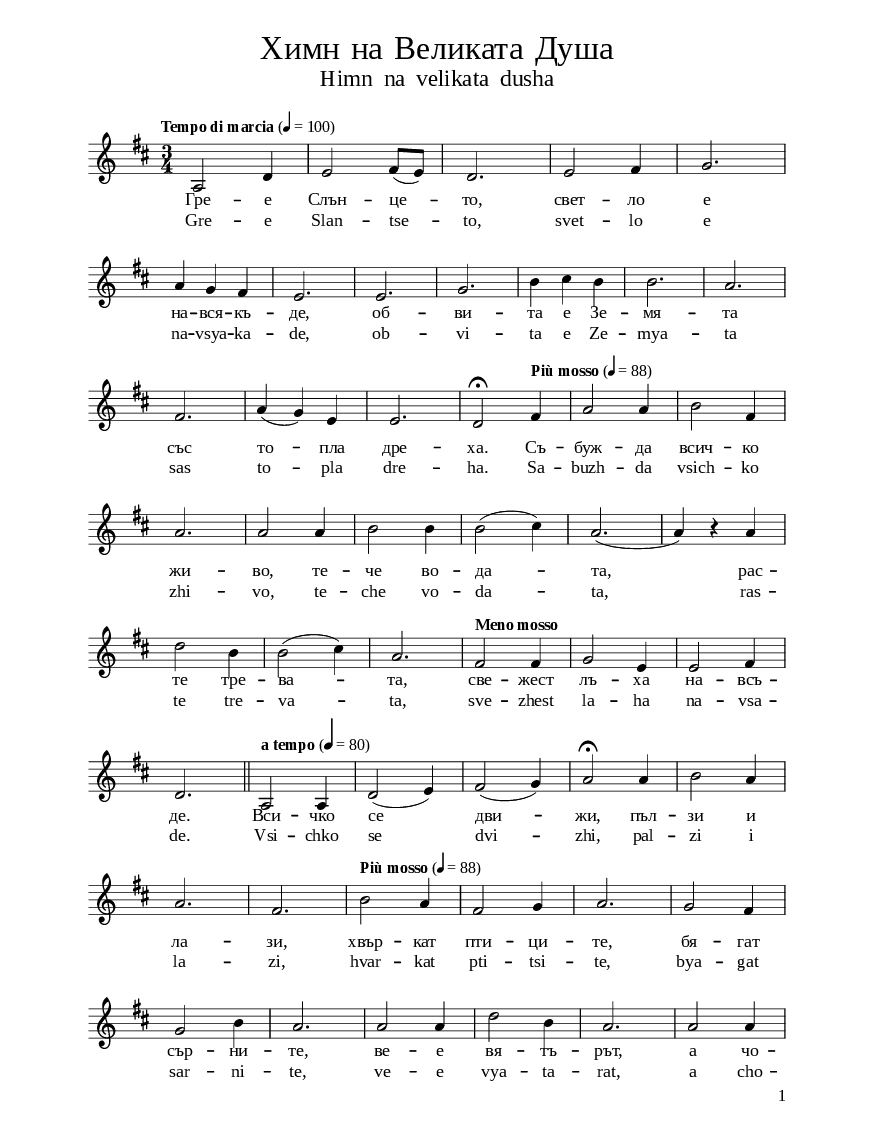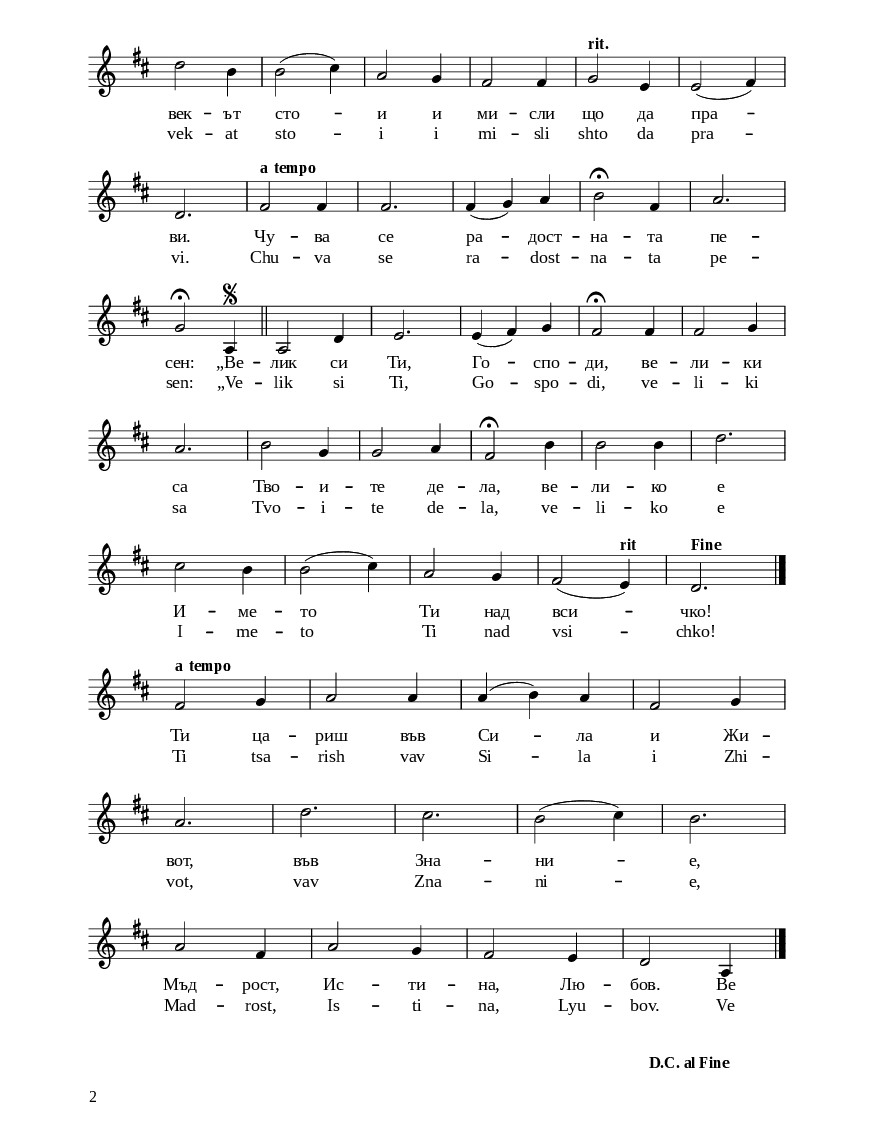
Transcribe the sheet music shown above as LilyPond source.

\version "2.20.0"

\paper {
  #(set-paper-size "a5")
}

\bookpart {
  \paper {
    print-all-headers = ##t
    print-page-number = ##t
    print-first-page-number = ##t

    % put page numbers on the bottom
    oddHeaderMarkup = \markup ""
    evenHeaderMarkup = \markup ""
    oddFooterMarkup = \markup
    \fill-line {
      ""
      \on-the-fly #print-page-number-check-first \fromproperty #'page:page-number-string
    }
    evenFooterMarkup = \markup
    \fill-line {
      \on-the-fly #print-page-number-check-first \fromproperty #'page:page-number-string
      ""
    }

    left-margin = 1.5\cm
    right-margin = 1.5\cm
    top-margin = 1.6\cm
    bottom-margin = 1.2\cm
    ragged-bottom = ##t % do not spread the staves to fill the whole vertical space

    % change lyrics and titles font (affects notes also)
    fonts =
    #(make-pango-font-tree
      "Times New Roman"
      "DejaVu Sans"
      "DejaVu Sans Mono"
      (/ (* staff-height pt) 3.6))

    % change distance between staves
    system-system-spacing =
    #'((basic-distance . 12)
       (minimum-distance . 6)
       (padding . 1)
       (stretchability . 12))
  }

  \header {
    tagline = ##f
  }

  \score{
    \layout {
      indent = 0.0\cm % remove first line indentation
      % ragged-last = ##t % do not spread last line to fill the whole space
      \context {
        \Score
        \omit BarNumber %remove bar numbers
      } % context

      \context {
        % change staff size
        \Staff
        fontSize = #+0 % affects notes size only
        \override StaffSymbol #'staff-space = #(magstep -3)
        \override StaffSymbol #'thickness = #0.5
        \override BarLine #'hair-thickness = #1
        %\override StaffSymbol #'ledger-line-thickness = #'(0 . 0)
      }

      \context {
        % adjust space between staff and lyrics and between the two lyric lines
        \Lyrics
        \override VerticalAxisGroup.nonstaff-relatedstaff-spacing = #'((basic-distance . 4.5))
        \override VerticalAxisGroup.nonstaff-nonstaff-spacing = #'((minimum-distance . 2))
      }
    } % layout

    \new Voice \absolute {

      \clef treble
      \key d \major
      \time 3/4
      \tempo \markup {
        % make tempo note smaller
        \concat {
          "Tempo di marcia " \normal-text { "(" }
          \teeny \general-align #Y #DOWN \note #"4" #0.8
          \normal-text { " = 100)" }
        }
      }
      \autoBeamOff
      a2 d'4 | e'2 fis'8 [ (e'8) ]| d'2. | e'2 fis'4 | g'2. | \break

      a'4 g'4 fis'4 | e'2. | e'2. | g'2. | b'4 cis''4 b'4 | b'2. | a'2. | \break

      fis'2. | a'4 (g'4) e'4 | e'2. | d'2 \fermata   \tempo \markup {
        % make tempo note smaller
        \concat {
          "Più mosso " \normal-text { "(" }
          \teeny \general-align #Y #DOWN \note #"4" #0.8
          \normal-text { " = 88)" }
        }
      }  fis'4  | a'2 a'4 | b'2 fis'4 | \break

      a'2. | a'2 a'4 | b'2 b'4 | b'2 ( cis''4 ) | a'2. ( | a'4 ) r4 a'4 | \break

      d''2 b'4 | b'2 ( cis''4 ) | a'2. |\tempo "Meno mosso" fis'2 fis'4  | g'2 e'4 | e'2 fis'4 | \break

      d'2.  \bar "||" \tempo "a tempo" 4=80 a2 a4 | d'2 ( e'4 ) | fis'2 ( g'4 ) | a'2 \fermata a'4 | b'2 a'4 | \break

      a'2. | fis'2. |\tempo \markup {
        % make tempo note smaller
        \concat {
          "Più mosso " \normal-text { "(" }
          \teeny \general-align #Y #DOWN \note #"4" #0.8
          \normal-text { " = 88)" }
        }
      } b'2 a'4 | fis'2 g'4 | a'2. | g'2 fis'4 | \break

      g'2 b'4 | a'2. | a'2 a'4 | d''2 b'4 | a'2. | a'2 a'4 | \break

      d''2 b'4 | b'2 ( cis''4 ) | a'2 g'4 |fis'2  fis'4 |
      g'2^\markup\normalsize\bold { "rit." }   e'4 | e'2 ( fis'4 ) | \break
      d'2. | fis'2^\markup{ \bold {a tempo} } fis'4 | fis'2. | fis'4 ( g'4 )  a'4 | b'2 \fermata fis'4 |a'2.   \break
      | % 61
      g'2 ^\fermata    a4^\segno \bar "||"
      a2  d'4 | % 63
      e'2. | % 64
      e'4 (  fis'4 )  g'4 | % 65
      fis'2 ^\fermata  fis'4 | % 66
      fis'2  g'4 \break | % 67
      a'2. | % 68
      b'2  g'4 | % 69
      g'2  a'4 |
      fis'2 ^\fermata  b'4 | % 71
      b'2  b'4 | % 72
      d''2. \break | % 73
      cis''2  b'4 | % 74
      b'2 (  cis''4 ) | % 75
      a'2  g'4 | % 76
      fis'2 (  e'4 ) ^\markup{ \bold {rit} } | % 77
      d'2.^\markup{ \bold {Fine} } \bar "|."
      \break | % 78
      fis'2 ^\markup{ \bold {a tempo} }  g'4 | % 79
      a'2  a'4 |
      a'4 (  b'4 )  a'4 | % 81
      fis'2  g'4 \break | % 82
      a'2. | % 83
      d''2. | % 84
      cis''2. | % 85
      b'2 (  cis''4 ) | % 86
      b'2. \break | % 87
      a'2  fis'4 | % 88
      a'2  g'4 | % 89
      fis'2  e'4 |
      d'2  a4 \bar "|."
    }

    \addlyrics {
      Гре -- е Слън -- це -- то, свет -- ло е

      на -- вся -- къ -- де,  об -- ви -- та е Зе -- мя -- та със то -- пла дре -- ха.

      Съ -- буж -- да всич  --  ко жи -- во,

      те -- че во -- да -- та, рас -- те тре -- ва -- та,

      све -- жест лъ -- ха на -- всъ -- де.

      Вси -- чко се дви -- жи, пъл -- зи и ла -- зи,

      хвър -- кат пти -- ци -- те, бя -- гат сър -- ни -- те,

      ве -- е вя -- тъ -- рът, а чо -- век -- ът сто -- и

      и ми -- сли що да пра -- ви.

      Чу -- ва се ра -- дост -- на -- та пе -- сен:

      „Ве -- лик си Ти, Го -- спо -- ди,

      ве -- ли -- ки са Тво -- и -- те де -- ла,

      ве -- ли -- ко е И -- ме -- то Ти над вси -- чко!

      Ти ца -- риш във Си -- ла и Жи -- вот,

      във Зна -- ни -- е, Мъд -- рост,

      Ис -- ти -- на, Лю -- бов. Ве --

    }
    \addlyrics {
      Gre -- e Slan -- tse -- to, svet -- lo e

      na -- vsya -- ka -- de,  ob -- vi -- ta e Ze -- mya -- ta sas to -- pla dre -- ha.

      Sa -- buzh -- da vsich  --  ko zhi -- vo,

      te -- che vo -- da -- ta, ras -- te tre -- va -- ta,

      sve -- zhest la -- ha na -- vsa -- de.

      Vsi -- chko se dvi -- zhi, pal -- zi i la -- zi,

      hvar -- kat pti -- tsi -- te, bya -- gat sar -- ni -- te,

      ve -- e vya -- ta -- rat, a cho -- vek -- at sto -- i

      i mi -- sli shto da pra -- vi.

      Chu -- va se ra -- dost -- na -- ta pe -- sen:

      „Ve -- lik si Ti, Go -- spo -- di,

      ve -- li -- ki sa Tvo -- i -- te de -- la,

      ve -- li -- ko e I -- me -- to Ti nad vsi -- chko!

      Ti tsa -- rish vav Si -- la i Zhi -- vot,

      vav Zna -- ni -- e, Mad -- rost,

      Is -- ti -- na, Lyu -- bov. Ve --}

      \header {
        title = \markup \column \normal-text \fontsize #2.5 {
          \center-align
          \line { Химн на Великата Душа }
          \vspace #-0.6
          \center-align
          \line \fontsize #-3 { Himn na velikata dusha }
          \vspace #-0.8
          \center-align
          \line \fontsize #-3 { " " }
        }
      }

      \midi{}

    } % score


  \markup \halign #-15 {
    \column  {
      \line  \halign #-5 {
        \bold  { "D.C. al Fine" }
      }
    }
  }



    \pageBreak

    % include foreign translation(s) of the song
    \version "2.20.0"

\markup \fill-line { \fontsize #6 "Hymne der Großen Seele" }
\markup \null
\markup \null
\markup \fontsize #+2.5 {
  \hspace #10
  \override #'(baseline-skip . 2)

  \column {
    \line { " " }

 \line { " "Die Sonne scheint, }

 \line { " "überall ist es hell, }

 \line { " "die Erde ist von einem warmen Gewand umhüllt. }

 \line { " "Sie erweckt alles Lebendige; }

 \line { " "das Wasser fließt, das Gras sprießt, }

 \line { " "eine frische Brise weht überall. }

 \line { " "Alles bewegt sich, kriecht und krabbelt.}

 \line { " "Die Vögel flattern, die Rehe laufen }

 \line { " "und der Wind weht }

 \line { " "und der Mensch steht}

 \line { " "und denkt nach, was er tun soll. }

 \line { " "Dann erklingt ein fröhliches Lied:}

 \line { " "Groß bist Du, Herr,}

 \line { " " groß sind Deine Werke, }

 \line { " " groß ist Dein Name über allem!}

 \line { " "Du herrschst in der Kraft und im Leben,}

 \line { " "im Wissen, in der Weisheit, }

 \line { " "der Wahrheit und der Liebe.}

 \line { " "Groß bist Du, Herr, }

 \line { " "groß sind Deine Werke, }

 \line { " "groß ist Dein Name über allem!}

  }
}


  } % bookpart
